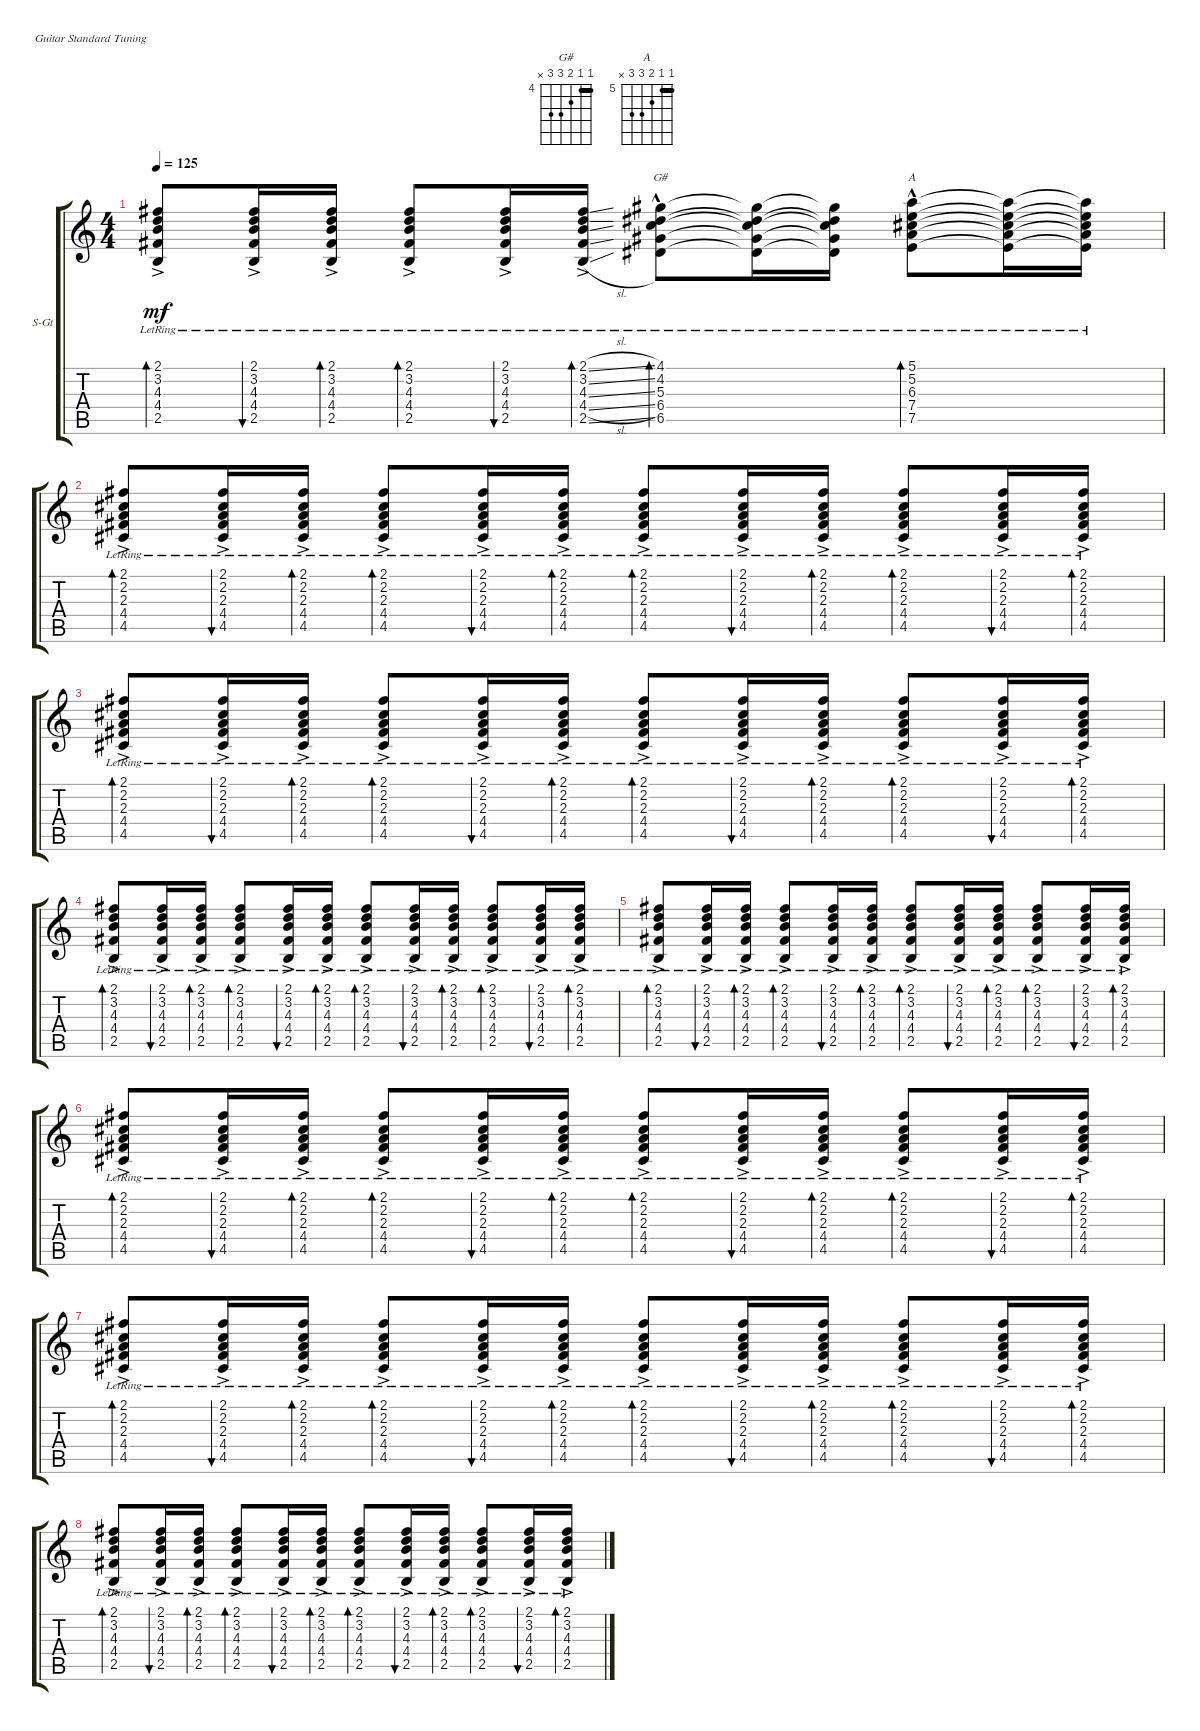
\bracketExtendMode groupsimilarinstruments
\firstSystemTrackNameOrientation horizontal
\otherSystemsTrackNameOrientation horizontal
\track ("Ритм Виктор Цой" "S-Gt") {instrument acousticguitarsteel}
\staff {score tabs}
\tuning (E4 B3 G3 D3 A2 E2)
\chord ("G#" 4 4 5 6 6 x) {firstfret 4 barre 4}
\chord ("A" 5 5 6 7 7 x) {firstfret 5 barre 5}
\ts (4 4)
\tempo 125
\clef g2
\ks c
(2.1{lr} 3.2{lr} 4.3{ac lr} 4.4{ac lr} 2.5{ac lr}).8{bd 30 dy mf} (2.1{lr} 3.2{lr} 4.3{ac lr} 4.4{ac lr} 2.5{lr}).16{bu 30} (2.1{ac lr} 3.2{ac lr} 4.3{ac lr} 4.4{lr} 2.5{lr}).16{bd 30} (2.1{lr} 3.2{lr} 4.3{ac lr} 4.4{ac lr} 2.5{ac lr}).8{bd 30} (2.1{ac lr} 3.2{ac lr} 4.3{lr} 4.4{lr} 2.5{ac lr}).16{bu 30} (2.1{sl ac lr} 3.2{sl ac lr} 4.3{sl ac lr} 4.4{sl ac lr} 2.5{sl ac lr}).16{bd 30} (4.1{hac lr} 4.2{hac lr} 5.3{hac lr} 6.4{hac lr} 6.5{hac lr}).8{bd 30 ch "G#"} (4.1{lr t} 4.2{lr t} 5.3{lr t} 6.4{lr t} 6.5{lr t}).16 (4.1{lr t} 4.2{lr t} 5.3{lr t} 6.4{lr t} 6.5{lr t}).16 (5.1{hac lr} 5.2{hac lr} 6.3{hac lr} 7.4{lr} 7.5{lr}).8{bd 30 ch "A"} (5.1{lr t} 5.2{lr t} 6.3{lr t} 7.4{lr t} 7.5{lr t}).16 (5.1{lr t} 5.2{lr t} 6.3{lr t} 7.4{lr t} 7.5{lr t}).16 |
(2.1{lr} 2.2{lr} 2.3{ac lr} 4.4{ac lr} 4.5{ac lr}).8{bd 30} (2.1{lr} 2.2{lr} 2.3{ac lr} 4.4{ac lr} 4.5{lr}).16{bu 30} (2.1{ac lr} 2.2{ac lr} 2.3{ac lr} 4.4{lr} 4.5{lr}).16{bd 30} (2.1{lr} 2.2{lr} 2.3{ac lr} 4.4{ac lr} 4.5{ac lr}).8{bd 30} (2.1{lr} 2.2{lr} 2.3{ac lr} 4.4{ac lr} 4.5{lr}).16{bu 30} (2.1{ac lr} 2.2{ac lr} 2.3{ac lr} 4.4{lr} 4.5{lr}).16{bd 30} (2.1{lr} 2.2{lr} 2.3{ac lr} 4.4{ac lr} 4.5{ac lr}).8{bd 30} (2.1{lr} 2.2{lr} 2.3{ac lr} 4.4{ac lr} 4.5{lr}).16{bu 30} (2.1{ac lr} 2.2{ac lr} 2.3{ac lr} 4.4{lr} 4.5{lr}).16{bd 30} (2.1{lr} 2.2{lr} 2.3{ac lr} 4.4{ac lr} 4.5{ac lr}).8{bd 30} (2.1{lr} 2.2{lr} 2.3{ac lr} 4.4{ac lr} 4.5{lr}).16{bu 30} (2.1{ac lr} 2.2{ac lr} 2.3{ac lr} 4.4{lr} 4.5{lr}).16{bd 30} |
(2.1{lr} 2.2{lr} 2.3{ac lr} 4.4{ac lr} 4.5{ac lr}).8{bd 30} (2.1{lr} 2.2{lr} 2.3{ac lr} 4.4{ac lr} 4.5{lr}).16{bu 30} (2.1{ac lr} 2.2{ac lr} 2.3{ac lr} 4.4{lr} 4.5{lr}).16{bd 30} (2.1{lr} 2.2{lr} 2.3{ac lr} 4.4{ac lr} 4.5{ac lr}).8{bd 30} (2.1{lr} 2.2{lr} 2.3{ac lr} 4.4{ac lr} 4.5{lr}).16{bu 30} (2.1{ac lr} 2.2{ac lr} 2.3{ac lr} 4.4{lr} 4.5{lr}).16{bd 30} (2.1{lr} 2.2{lr} 2.3{ac lr} 4.4{ac lr} 4.5{ac lr}).8{bd 30} (2.1{lr} 2.2{lr} 2.3{ac lr} 4.4{ac lr} 4.5{lr}).16{bu 30} (2.1{ac lr} 2.2{ac lr} 2.3{ac lr} 4.4{lr} 4.5{lr}).16{bd 30} (2.1{lr} 2.2{lr} 2.3{ac lr} 4.4{ac lr} 4.5{ac lr}).8{bd 30} (2.1{lr} 2.2{lr} 2.3{ac lr} 4.4{ac lr} 4.5{lr}).16{bu 30} (2.1{ac lr} 2.2{ac lr} 2.3{ac lr} 4.4{lr} 4.5{lr}).16{bd 30} |
(2.1{lr} 3.2{lr} 4.3{ac lr} 4.4{ac lr} 2.5{ac lr}).8{bd 30} (2.1{lr} 3.2{lr} 4.3{ac lr} 4.4{ac lr} 2.5{lr}).16{bu 30} (2.1{ac lr} 3.2{ac lr} 4.3{ac lr} 4.4{lr} 2.5{lr}).16{bd 30} (2.1{lr} 3.2{lr} 4.3{ac lr} 4.4{ac lr} 2.5{ac lr}).8{bd 30} (2.1{lr} 3.2{lr} 4.3{ac lr} 4.4{ac lr} 2.5{lr}).16{bu 30} (2.1{ac lr} 3.2{ac lr} 4.3{ac lr} 4.4{lr} 2.5{lr}).16{bd 30} (2.1{lr} 3.2{lr} 4.3{ac lr} 4.4{ac lr} 2.5{ac lr}).8{bd 30} (2.1{lr} 3.2{lr} 4.3{ac lr} 4.4{ac lr} 2.5{lr}).16{bu 30} (2.1{ac lr} 3.2{ac lr} 4.3{ac lr} 4.4{lr} 2.5{lr}).16{bd 30} (2.1{lr} 3.2{lr} 4.3{ac lr} 4.4{ac lr} 2.5{ac lr}).8{bd 30} (2.1{lr} 3.2{lr} 4.3{ac lr} 4.4{ac lr} 2.5{lr}).16{bu 30} (2.1{ac lr} 3.2{ac lr} 4.3{ac lr} 4.4{lr} 2.5{lr}).16{bd 30} |
(2.1{lr} 3.2{lr} 4.3{ac lr} 4.4{ac lr} 2.5{ac lr}).8{bd 30} (2.1{lr} 3.2{lr} 4.3{ac lr} 4.4{ac lr} 2.5{lr}).16{bu 30} (2.1{ac lr} 3.2{ac lr} 4.3{ac lr} 4.4{lr} 2.5{lr}).16{bd 30} (2.1{lr} 3.2{lr} 4.3{ac lr} 4.4{ac lr} 2.5{ac lr}).8{bd 30} (2.1{lr} 3.2{lr} 4.3{ac lr} 4.4{ac lr} 2.5{lr}).16{bu 30} (2.1{ac lr} 3.2{ac lr} 4.3{ac lr} 4.4{lr} 2.5{lr}).16{bd 30} (2.1{lr} 3.2{lr} 4.3{ac lr} 4.4{ac lr} 2.5{ac lr}).8{bd 30} (2.1{lr} 3.2{lr} 4.3{ac lr} 4.4{ac lr} 2.5{lr}).16{bu 30} (2.1{ac lr} 3.2{ac lr} 4.3{ac lr} 4.4{lr} 2.5{lr}).16{bd 30} (2.1{lr} 3.2{lr} 4.3{ac lr} 4.4{ac lr} 2.5{ac lr}).8{bd 30} (2.1{lr} 3.2{lr} 4.3{ac lr} 4.4{ac lr} 2.5{lr}).16{bu 30} (2.1{ac lr} 3.2{ac lr} 4.3{ac lr} 4.4{lr} 2.5{lr}).16{bd 30} |
(2.1{lr} 2.2{lr} 2.3{ac lr} 4.4{ac lr} 4.5{ac lr}).8{bd 30} (2.1{lr} 2.2{lr} 2.3{ac lr} 4.4{ac lr} 4.5{lr}).16{bu 30} (2.1{ac lr} 2.2{ac lr} 2.3{ac lr} 4.4{lr} 4.5{lr}).16{bd 30} (2.1{lr} 2.2{lr} 2.3{ac lr} 4.4{ac lr} 4.5{ac lr}).8{bd 30} (2.1{lr} 2.2{lr} 2.3{ac lr} 4.4{ac lr} 4.5{lr}).16{bu 30} (2.1{ac lr} 2.2{ac lr} 2.3{ac lr} 4.4{lr} 4.5{lr}).16{bd 30} (2.1{lr} 2.2{lr} 2.3{ac lr} 4.4{ac lr} 4.5{ac lr}).8{bd 30} (2.1{lr} 2.2{lr} 2.3{ac lr} 4.4{ac lr} 4.5{lr}).16{bu 30} (2.1{ac lr} 2.2{ac lr} 2.3{ac lr} 4.4{lr} 4.5{lr}).16{bd 30} (2.1{lr} 2.2{lr} 2.3{ac lr} 4.4{ac lr} 4.5{ac lr}).8{bd 30} (2.1{lr} 2.2{lr} 2.3{ac lr} 4.4{ac lr} 4.5{lr}).16{bu 30} (2.1{ac lr} 2.2{ac lr} 2.3{ac lr} 4.4{lr} 4.5{lr}).16{bd 30} |
(2.1{lr} 2.2{lr} 2.3{ac lr} 4.4{ac lr} 4.5{ac lr}).8{bd 30} (2.1{lr} 2.2{lr} 2.3{ac lr} 4.4{ac lr} 4.5{lr}).16{bu 30} (2.1{ac lr} 2.2{ac lr} 2.3{ac lr} 4.4{lr} 4.5{lr}).16{bd 30} (2.1{lr} 2.2{lr} 2.3{ac lr} 4.4{ac lr} 4.5{ac lr}).8{bd 30} (2.1{lr} 2.2{lr} 2.3{ac lr} 4.4{ac lr} 4.5{lr}).16{bu 30} (2.1{ac lr} 2.2{ac lr} 2.3{ac lr} 4.4{lr} 4.5{lr}).16{bd 30} (2.1{lr} 2.2{lr} 2.3{ac lr} 4.4{ac lr} 4.5{ac lr}).8{bd 30} (2.1{lr} 2.2{lr} 2.3{ac lr} 4.4{ac lr} 4.5{lr}).16{bu 30} (2.1{ac lr} 2.2{ac lr} 2.3{ac lr} 4.4{lr} 4.5{lr}).16{bd 30} (2.1{lr} 2.2{lr} 2.3{ac lr} 4.4{ac lr} 4.5{ac lr}).8{bd 30} (2.1{lr} 2.2{lr} 2.3{ac lr} 4.4{ac lr} 4.5{lr}).16{bu 30} (2.1{ac lr} 2.2{ac lr} 2.3{ac lr} 4.4{lr} 4.5{lr}).16{bd 30} |
(2.1{lr} 3.2{lr} 4.3{ac lr} 4.4{ac lr} 2.5{ac lr}).8{bd 30} (2.1{lr} 3.2{lr} 4.3{ac lr} 4.4{ac lr} 2.5{lr}).16{bu 30} (2.1{ac lr} 3.2{ac lr} 4.3{ac lr} 4.4{lr} 2.5{lr}).16{bd 30} (2.1{lr} 3.2{lr} 4.3{ac lr} 4.4{ac lr} 2.5{ac lr}).8{bd 30} (2.1{lr} 3.2{lr} 4.3{ac lr} 4.4{ac lr} 2.5{lr}).16{bu 30} (2.1{ac lr} 3.2{ac lr} 4.3{ac lr} 4.4{lr} 2.5{lr}).16{bd 30} (2.1{lr} 3.2{lr} 4.3{ac lr} 4.4{ac lr} 2.5{ac lr}).8{bd 30} (2.1{lr} 3.2{lr} 4.3{ac lr} 4.4{ac lr} 2.5{lr}).16{bu 30} (2.1{ac lr} 3.2{ac lr} 4.3{ac lr} 4.4{lr} 2.5{lr}).16{bd 30} (2.1{lr} 3.2{lr} 4.3{ac lr} 4.4{ac lr} 2.5{ac lr}).8{bd 30} (2.1{lr} 3.2{lr} 4.3{ac lr} 4.4{ac lr} 2.5{lr}).16{bu 30} (2.1{ac lr} 3.2{ac lr} 4.3{ac lr} 4.4{lr} 2.5{lr}).16{bd 30}
